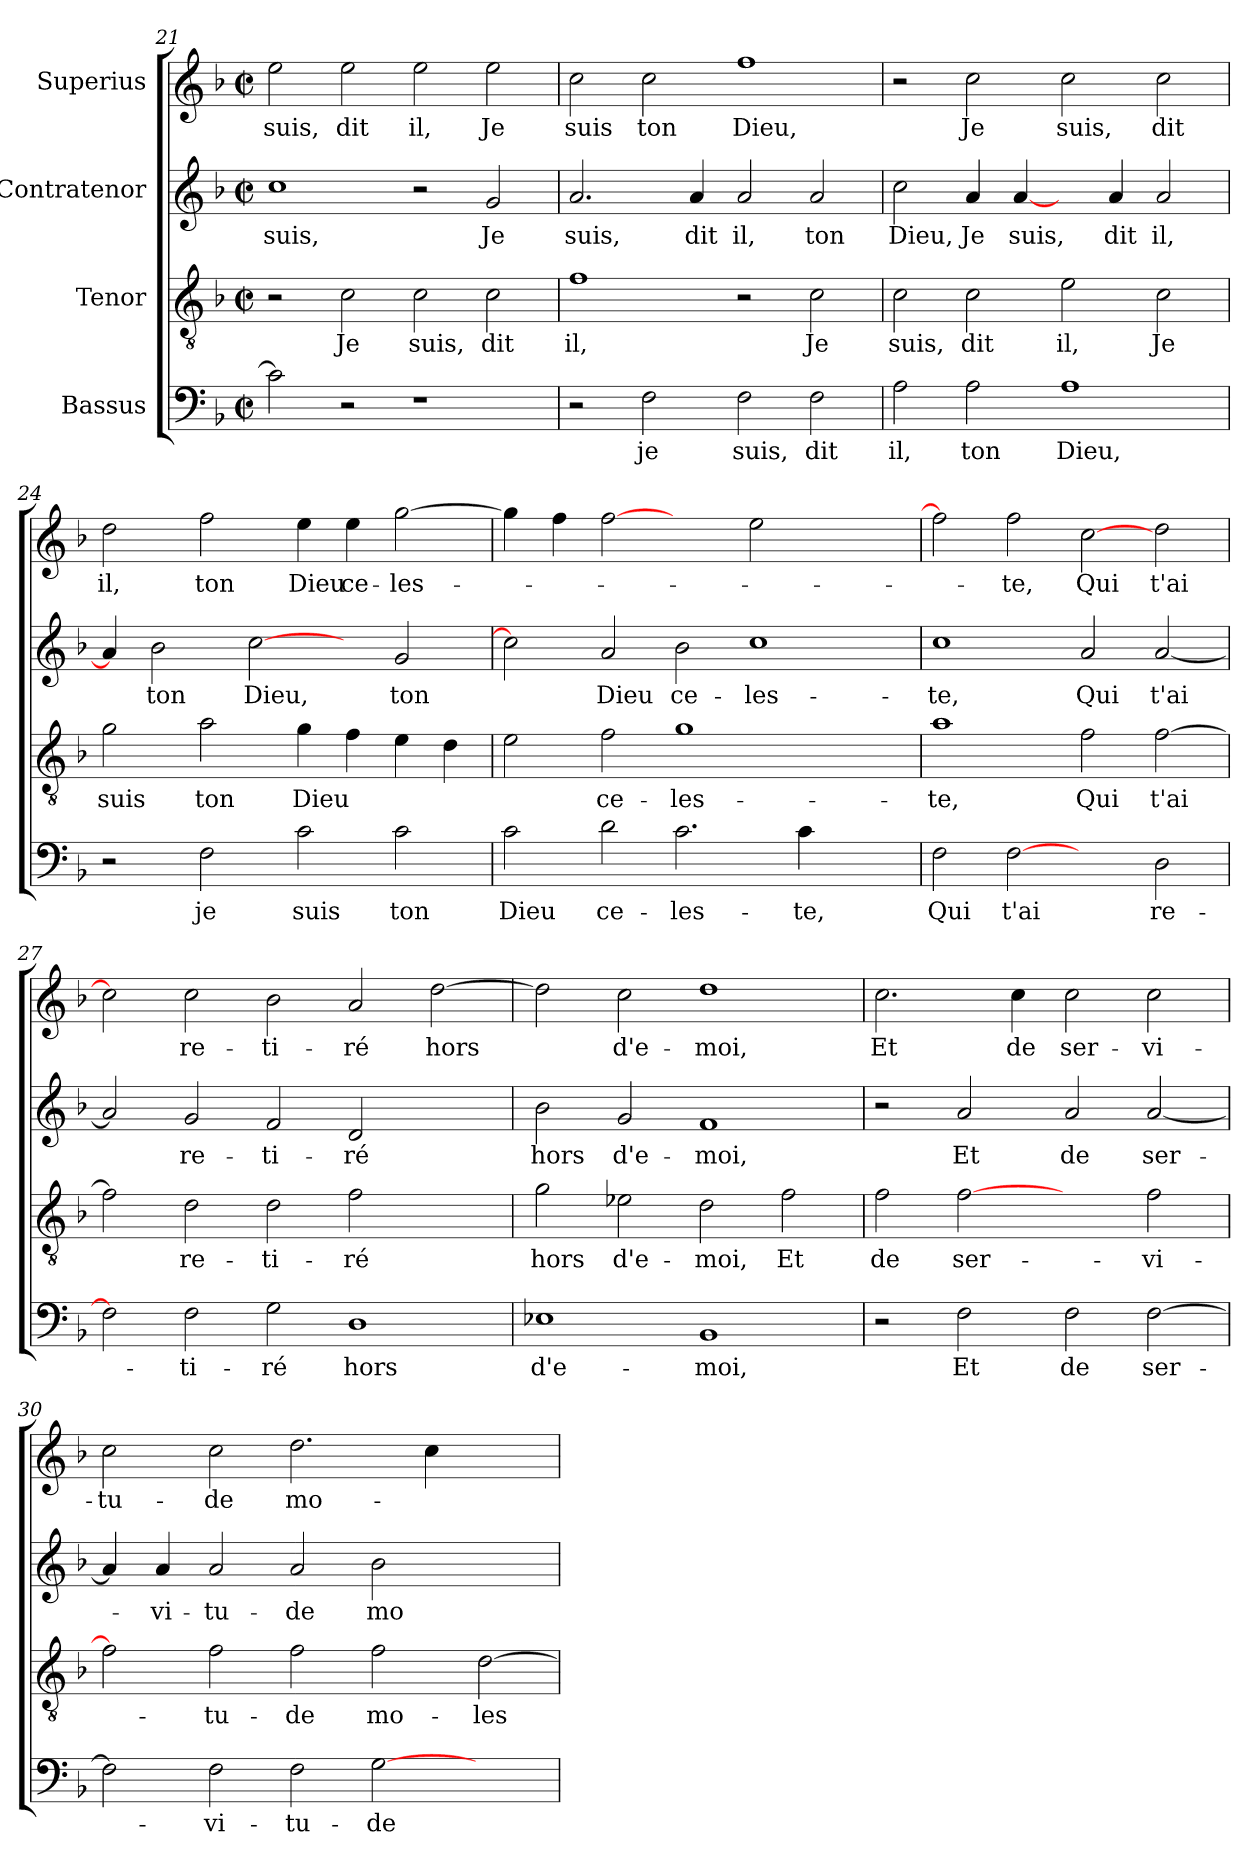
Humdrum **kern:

**kern	**text	**kern	**text	**kern	**text	**kern	**text
*part4	*part4	*part3	*part3	*part2	*part2	*part1	*part1
*staff4	*staff4	*staff3	*staff3	*staff2	*staff2	*staff1	*staff1
*I"Bassus	*	*I"Tenor	*	*I"Contratenor	*	*I"Superius	*
*clefF4	*	*clefGv2	*	*clefG2	*	*clefG2	*
*k[b-]	*	*k[b-]	*	*k[b-]	*	*k[b-]	*
*F:	*	*F:	*	*F:	*	*F:	*
*M2/2	*	*M2/2	*	*M2/2	*	*M2/2	*
*met(c|)	*	*met(c|)	*	*met(c|)	*	*met(c|)	*
=21	=21	=21	=21	=21	=21	=21	=21
2c\]	.	2r	.	1cc\	suis,	2ee\	suis,
2r	.	2c\	Je	.	.	2ee\	dit
1r	.	2c\	suis,	2r	.	2ee\	il,
.	.	2c\	dit	2g/	Je	2ee\	Je
=22	=22	=22	=22	=22	=22	=22	=22
2r	.	1f\	il,	2.a/	suis,	2cc\	suis
2F\	je	.	.	.	.	2cc\	ton
.	.	.	.	4a/	dit	.	.
2F\	suis,	2r	.	2a/	il,	1ff\	Dieu,
2F\	dit	2c\	Je	2a/	ton	.	.
=23	=23	=23	=23	=23	=23	=23	=23
2A\	il,	2c\	suis,	2cc\	Dieu,	2r	.
2A\	ton	2c\	dit	4a/	Je	2cc\	Je
.	.	.	.	[4a/	suis,	.	.
1A\	Dieu,	2e\	il,	4ryy	.	2cc\	suis,
.	.	.	.	4a/	dit	.	.
.	.	2c\	Je	2a/	il,	2cc\	dit
=24	=24	=24	=24	=24	=24	=24	=24
2r	.	2g\	suis	4a/]	.	2dd\	il,
.	.	.	.	2b-\	ton	.	.
2F\	je	2a\	ton	.	.	2ff\	ton
.	.	.	.	[2cc\	Dieu,	.	.
2c\	suis	4g\	Dieu	.	.	4ee\	Dieu
.	.	4f\	.	4ryy	.	4ee\	ce-
2c\	ton	4e\	.	2g/	ton	[2gg\	-les-
.	.	4d\	.	.	.	.	.
!!LO:LB:g=z
=25	=25	=25	=25	=25	=25	=25	=25
2c\	Dieu	2e\	.	2cc\]	.	4gg\]	.
.	.	.	.	.	.	4ff\	.
2d\	ce-	2f\	ce-	2a/	Dieu	[2ff\	.
2.c\	-les-	1g\	-les-	2b-\	ce-	2ryy	.
.	.	.	.	1cc\	-les-	2ee\	.
4c\	-te,	.	.	.	.	.	.
2ryy	.	2ryy	.	.	.	2ryy	.
=26	=26	=26	=26	=26	=26	=26	=26
2F\	Qui	1a\	-te,	1cc\	-te,	2ff\]	.
[2F\	t'ai	.	.	.	.	2ff\	-te,
2ryy	.	2f\	Qui	2a/	Qui	[2cc\	Qui
2D\	re-	[2f\	t'ai	[2a/	t'ai	2dd\	t'ai
=27	=27	=27	=27	=27	=27	=27	=27
2F\]	.	2f\]	.	2a/]	.	2cc\]	.
2F\	-ti-	2d\	re-	2g/	re-	2cc\	re-
2G\	-ré	2d\	-ti-	2f/	-ti-	2b-\	-ti-
1D\	hors	2f\	-ré	2d/	-ré	2a/	-ré
.	.	2ryy	.	2ryy	.	[2dd\	hors
=28	=28	=28	=28	=28	=28	=28	=28
1E-X\	d'e-	2g\	hors	2b-\	hors	2dd\]	.
.	.	2e-X\	d'e-	2g/	d'e-	2cc\	d'e-
1BB-/	-moi,	2d\	-moi,	1f/	-moi,	1dd\	-moi,
.	.	2f\	Et	.	.	.	.
=29	=29	=29	=29	=29	=29	=29	=29
2r	.	2f\	de	2r	.	2.cc\	Et
2F\	Et	[2f\	ser-	2a/	Et	.	.
.	.	.	.	.	.	4cc\	de
2F\	de	2ryy	.	2a/	de	2cc\	ser-
[2F\	ser-	2f\	-vi-	[2a/	ser-	2cc\	-vi-
!!LO:LB:g=z
=30	=30	=30	=30	=30	=30	=30	=30
2F\]	.	2f\]	.	4a/]	.	2cc\	-tu-
.	.	.	.	4a/	-vi-	.	.
2F\	-vi-	2f\	-tu-	2a/	-tu-	2cc\	-de
2F\	-tu-	2f\	-de	2a/	-de	2.dd\	mo-
[2G\	-de	2f\	mo-	2b-\	mo-	.	.
.	.	.	.	.	.	4cc\	.
2ryy	.	[2d\	-les-	2ryy	.	2ryy	.
=	=	=	=	=	=	=	=
*-	*-	*-	*-	*-	*-	*-	*-
